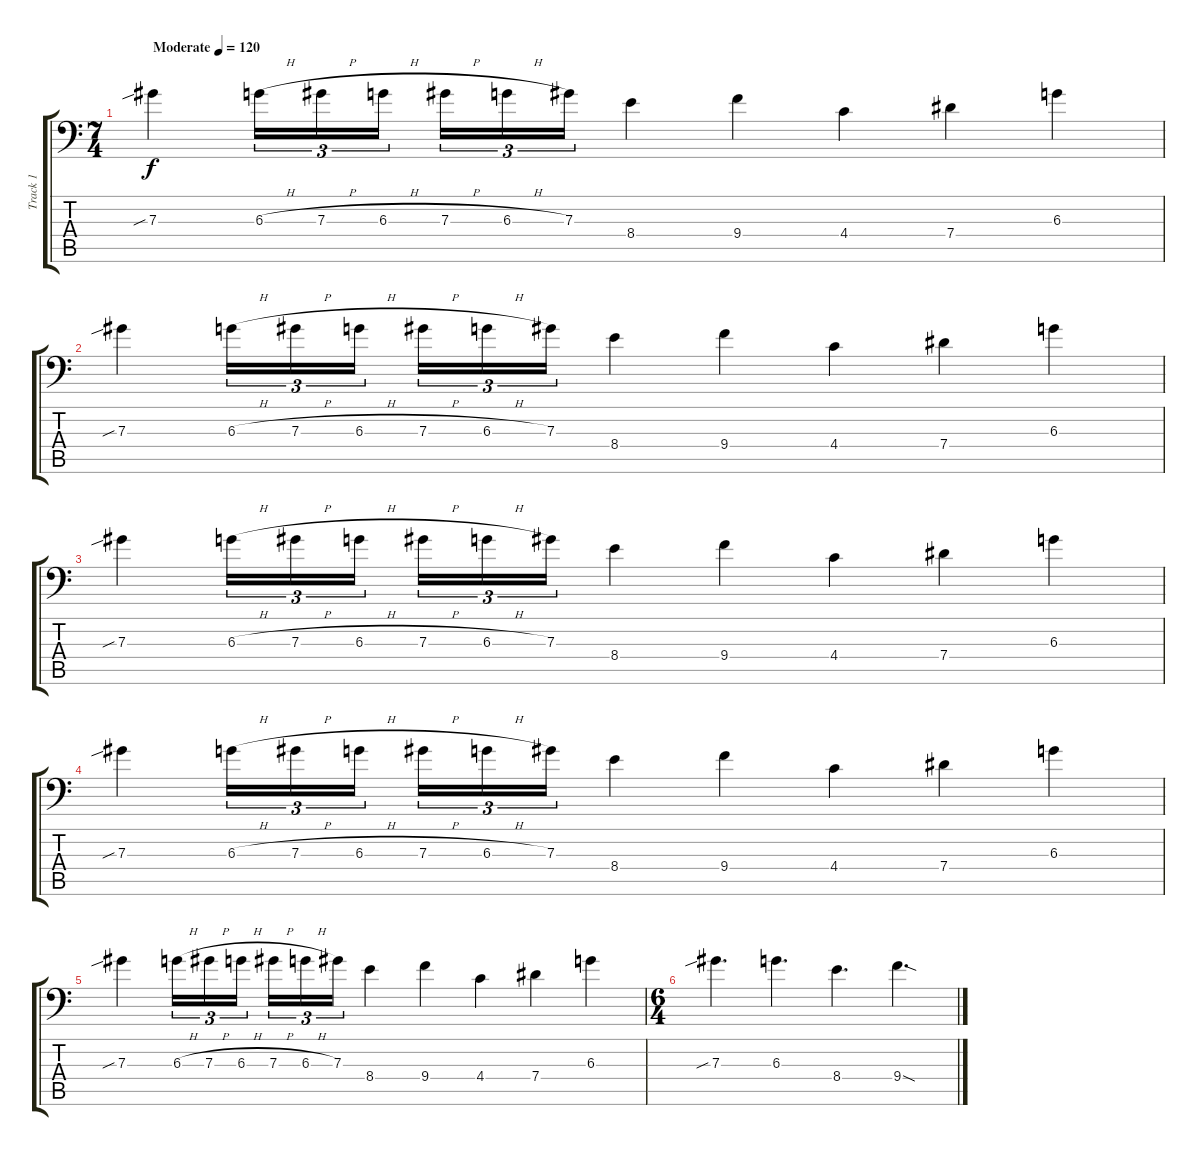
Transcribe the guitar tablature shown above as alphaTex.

\track ("Track 1" "Track 1") {instrument distortionguitar}
\staff {score tabs}
\tuning (Bb3 F3 Db3 Ab2 Eb2 Bb1) {hide}
\ts (7 4)
\tempo (120 "Moderate")
\clef f4
\ks c
7.3{sib}.4{dy f instrument distortionguitar} 6.3{h}.16{tu (3 2)} 7.3{h}.16{tu (3 2)} 6.3{h}.16{tu (3 2) beam splitsecondary} 7.3{h}.16{tu (3 2)} 6.3{h}.16{tu (3 2)} 7.3.16{tu (3 2)} 8.4.4 9.4.4 4.4.4 7.4.4 6.3.4 |
7.3{sib}.4 6.3{h}.16{tu (3 2)} 7.3{h}.16{tu (3 2)} 6.3{h}.16{tu (3 2) beam splitsecondary} 7.3{h}.16{tu (3 2)} 6.3{h}.16{tu (3 2)} 7.3.16{tu (3 2)} 8.4.4 9.4.4 4.4.4 7.4.4 6.3.4 |
7.3{sib}.4 6.3{h}.16{tu (3 2)} 7.3{h}.16{tu (3 2)} 6.3{h}.16{tu (3 2) beam splitsecondary} 7.3{h}.16{tu (3 2)} 6.3{h}.16{tu (3 2)} 7.3.16{tu (3 2)} 8.4.4 9.4.4 4.4.4 7.4.4 6.3.4 |
7.3{sib}.4 6.3{h}.16{tu (3 2)} 7.3{h}.16{tu (3 2)} 6.3{h}.16{tu (3 2) beam splitsecondary} 7.3{h}.16{tu (3 2)} 6.3{h}.16{tu (3 2)} 7.3.16{tu (3 2)} 8.4.4 9.4.4 4.4.4 7.4.4 6.3.4 |
7.3{sib}.4 6.3{h}.16{tu (3 2)} 7.3{h}.16{tu (3 2)} 6.3{h}.16{tu (3 2) beam splitsecondary} 7.3{h}.16{tu (3 2)} 6.3{h}.16{tu (3 2)} 7.3.16{tu (3 2)} 8.4.4 9.4.4 4.4.4 7.4.4 6.3.4 |
\ts (6 4)
7.3{sib}.4{d} 6.3.4{d} 8.4.4{d} 9.4{sod}.4{d}
